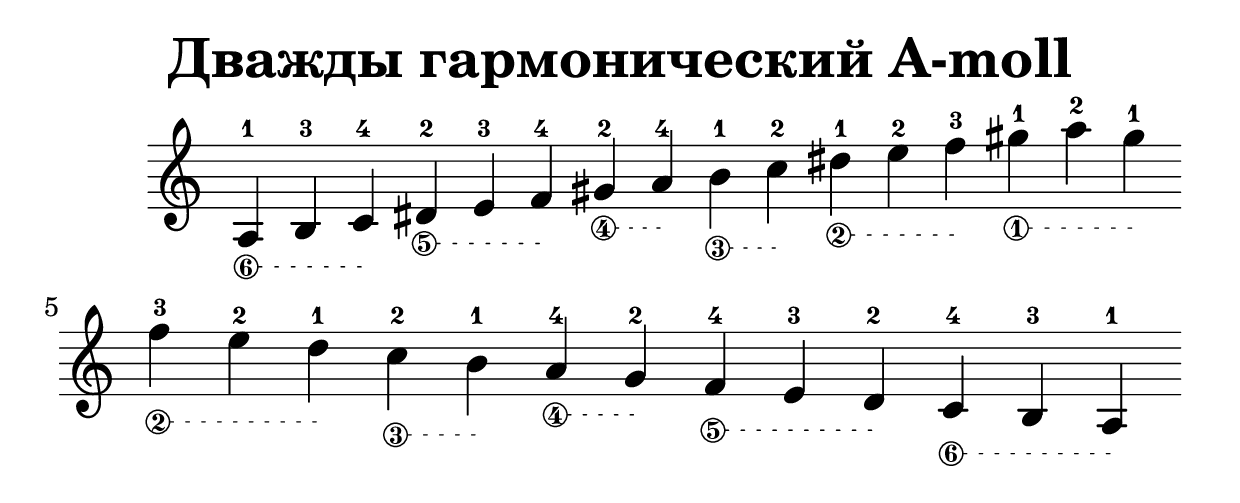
\version "2.12.1"

\header {
    title = "Дважды гармонический A-moll"
}

% European system (A B H C D E F G)
\include "deutsch.ly"

% Ajust size
#(set-global-staff-size 30)

% Some magic here (for spanning string numbers)
stringNumberSpanner =
#(define-music-function (parser location StringNumber) (string?)
  #{
    \override TextSpanner #'style = #'dashed-line
    \override TextSpanner #'dash-period = #1
    \override TextSpanner #'font-size = #-5
    \override TextSpanner #'(bound-details left stencil-align-dir-y) = #CENTER
    \override TextSpanner #'(bound-details left text) = \markup { \circle \number $StringNumber }
  #})

global = {
  \key c \major
}

\score {
  \new Staff
  \relative c' {
    \override Staff.BarLine #'break-visibility = #'#(#f #f #t)
    % For explicit naturals
    #(set-accidental-style 'no-reset)
    \stringNumberSpanner "6"
    \textSpannerDown
    a-1\startTextSpan
    h-3
    c-4
    \stopTextSpan
    \stringNumberSpanner "5"
    dis-2\startTextSpan
    e-3
    f-4
    \stopTextSpan
    \stringNumberSpanner "4"
    gis-2\startTextSpan
    a-4
    \stopTextSpan
    \stringNumberSpanner "3"
    h-1\startTextSpan
    c-2
    \stopTextSpan
    \stringNumberSpanner "2"
    dis-1\startTextSpan
    e-2
    f-3
    \stopTextSpan
    \stringNumberSpanner "1"
    gis-1\startTextSpan
    a-2
    gis-1
    \stopTextSpan
    \stringNumberSpanner "2"
    f-3\startTextSpan
    e-2
    dis-1
    \stopTextSpan
    \stringNumberSpanner "3"
    c-2\startTextSpan
    h-1
    \stopTextSpan
    \stringNumberSpanner "4"
    a-4\startTextSpan
    gis-2
    \stopTextSpan
    \stringNumberSpanner "5"
    f-4\startTextSpan
    e-3
    dis-2
    \stopTextSpan
    \stringNumberSpanner "6"
    \textSpannerDown
    c-4\startTextSpan
    h-3
    a-1
    \stopTextSpan
  }
  \layout{
    \context{
      \Staff
        \remove Time_signature_engraver
    }
  }
  \midi{}
}
